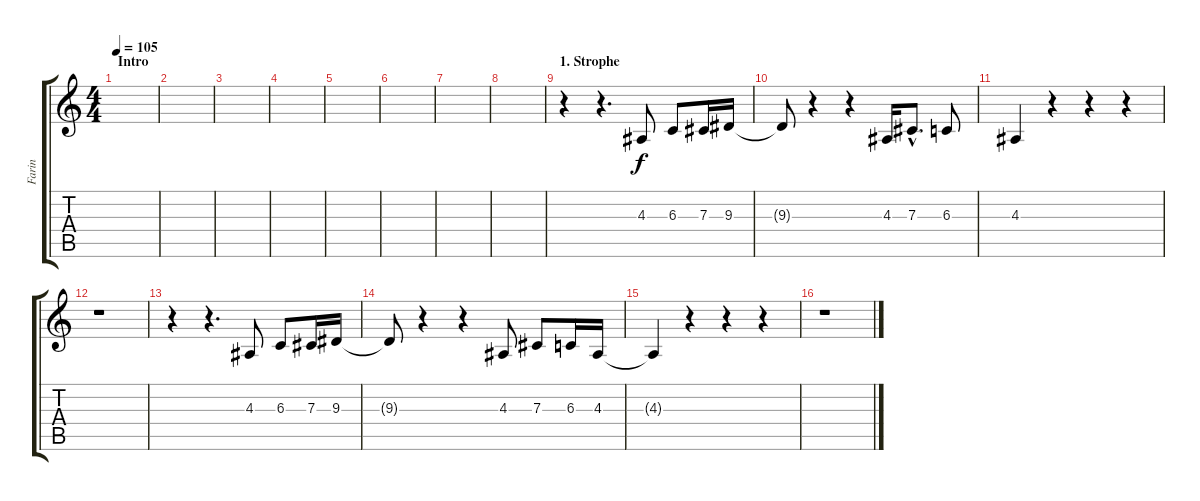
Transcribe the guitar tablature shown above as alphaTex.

\track ("Farin" "Farin") {instrument brightacousticpiano}
\staff {score tabs}
\tuning (Eb4 Bb3 Gb3 Db3 Ab2 Eb2) {hide}
\ts (4 4)
\section ("" "Intro")
\tempo 105
\clef g2
\ks c
|
|
|
|
|
|
|
|
\section ("" "1. Strophe")
r.4 r.4{d} 4.3.8 6.3.8 7.3.16 9.3.16 |
9.3{t}.8 r.4 r.4 4.3.16 7.3{hac}.8{d} 6.3.8 |
4.3.4 r.4 r.4 r.4 |
r.1 |
r.4 r.4{d} 4.3.8 6.3.8 7.3.16 9.3.16 |
9.3{t}.8 r.4 r.4 4.3.8 7.3.8 6.3.16 4.3.16 |
4.3{t}.4 r.4 r.4 r.4 |
r.1
